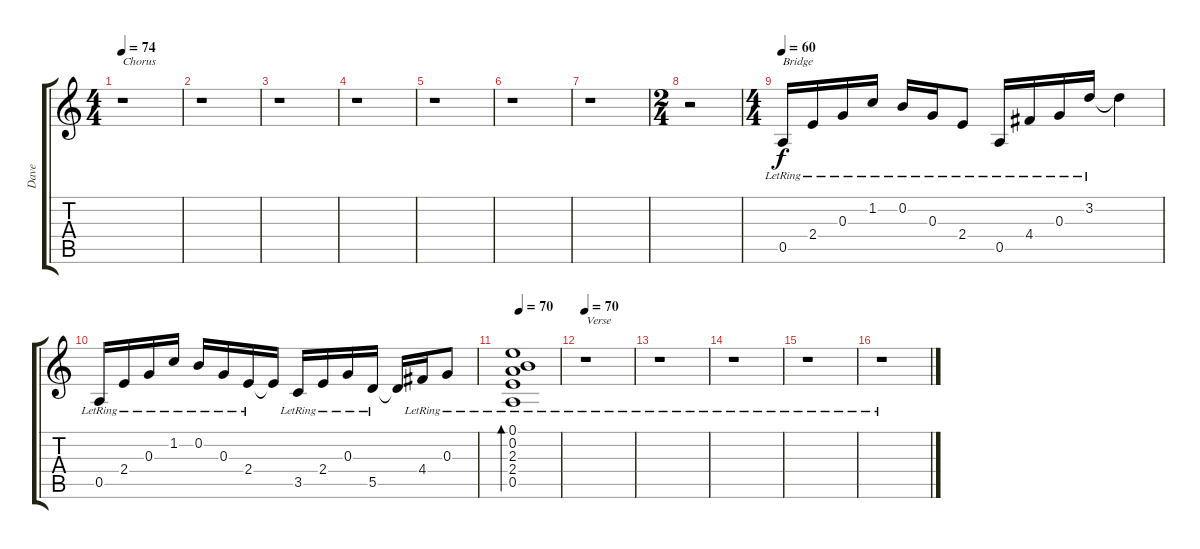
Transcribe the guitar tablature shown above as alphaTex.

\track ("Dave" "Dave") {instrument electricguitarclean}
\staff {score tabs}
\tuning (E4 B3 G3 D3 A2 E2) {hide}
\ts (4 4)
\tempo 74
\clef g2
\ks c
r.1{txt "Chorus" dy f} |
r.1 |
r.1 |
r.1 |
r.1 |
r.1 |
r.1 |
\ts (2 4)
r.2 |
\ts (4 4)
\tempo 67
\tempo 60
0.5{lr}.16{txt "Bridge"} 2.4{lr}.16 0.3{lr}.16 1.2{lr}.16 0.2{lr}.16 0.3{lr}.16 2.4{lr}.8 0.5{lr}.16 4.4{lr}.16 0.3{lr}.16 3.2{lr}.16 3.2{t}.4 |
0.5{lr}.16 2.4{lr}.16 0.3{lr}.16 1.2{lr}.16 0.2{lr}.16 0.3{lr}.16 2.4{lr}.16 2.4{t}.16 3.5{lr}.16 2.4{lr}.16 0.3{lr}.16 5.5{lr}.16 5.5{t}.16 4.4{lr}.16 0.3{lr}.8 |
\tempo 70
(0.1{lr} 0.2{lr} 2.3{lr} 2.4{lr} 0.5{lr}).1{bd 120} |
\tempo 70
r.1{txt "Verse"} |
r.1 |
r.1 |
r.1 |
r.1
